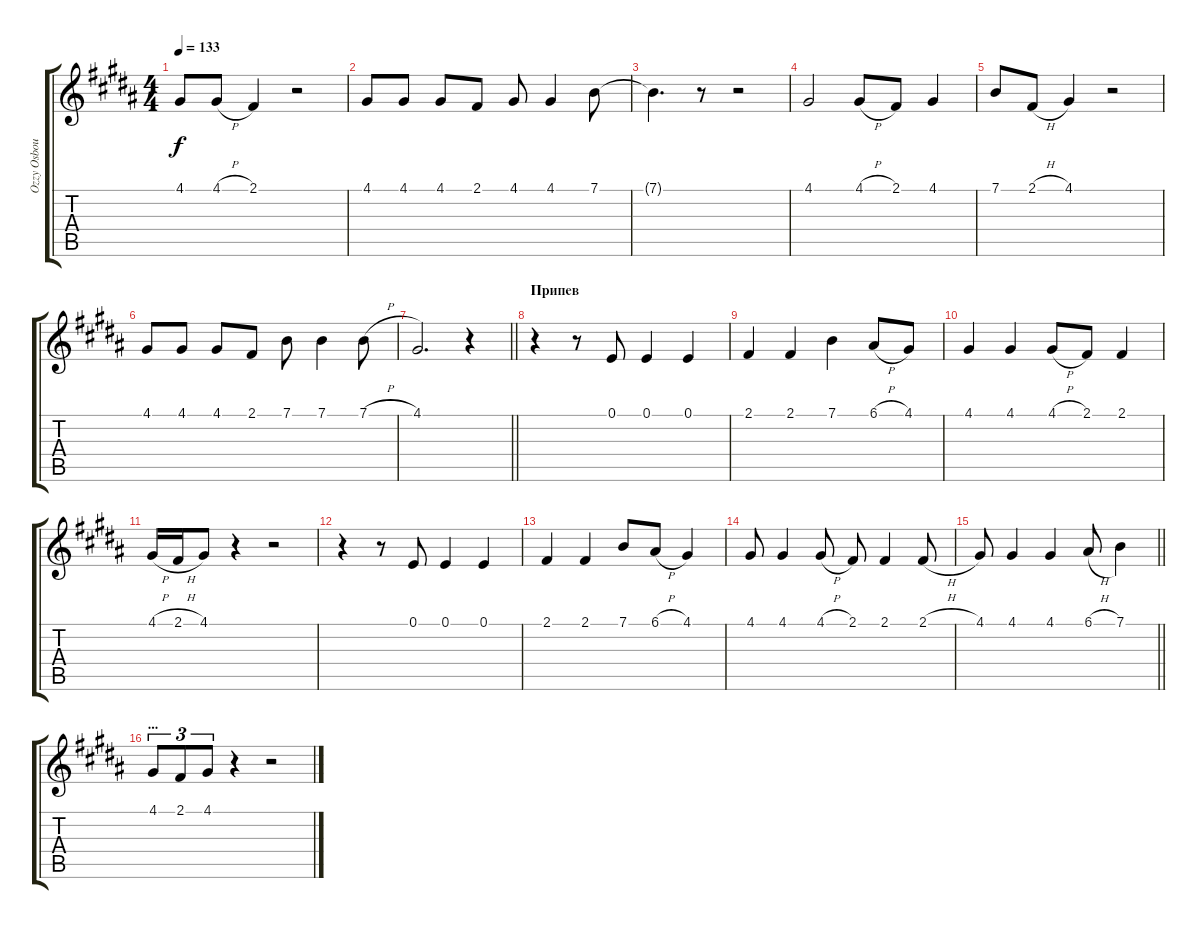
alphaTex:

\track ("Ozzy Osbourne" "Ozzy Osbou") {instrument viola}
\staff {score tabs}
\tuning (E4 B3 G3 D3 A2 E2) {hide}
\ts (4 4)
\tempo 133
\clef g2
\ks b
4.1{t}.8{dy f} 4.1{h}.8 2.1.4 r.2 |
4.1.8 4.1.8 4.1.8 2.1.8 4.1.8 4.1.4 7.1.8 |
7.1{t}.4{d} r.8 r.2 |
4.1.2 4.1{h}.8 2.1.8 4.1.4 |
7.1.8 2.1{h}.8 4.1.4 r.2 |
4.1.8 4.1.8 4.1.8 2.1.8 7.1.8 7.1.4 7.1{h}.8 |
\barLineRight lightlight
4.1.2{d} r.4 |
\section ("" "Припев")
r.4 r.8 0.1.8 0.1.4 0.1.4 |
2.1.4 2.1.4 7.1.4 6.1{h}.8 4.1.8 |
4.1.4 4.1.4 4.1{h}.8 2.1.8 2.1.4 |
4.1{h}.16 2.1{h}.16 4.1.8 r.4 r.2 |
r.4 r.8 0.1.8 0.1.4 0.1.4 |
2.1.4 2.1.4 7.1.8 6.1{h}.8 4.1.4 |
4.1.8 4.1.4 4.1{h}.8 2.1.8 2.1.4 2.1{h}.8 |
\barLineRight lightlight
4.1.8 4.1.4 4.1.4 6.1{h}.8 7.1.4 |
\section ("" "...")
4.1.8{tu (3 2)} 2.1.8{tu (3 2)} 4.1.8{tu (3 2)} r.4 r.2
